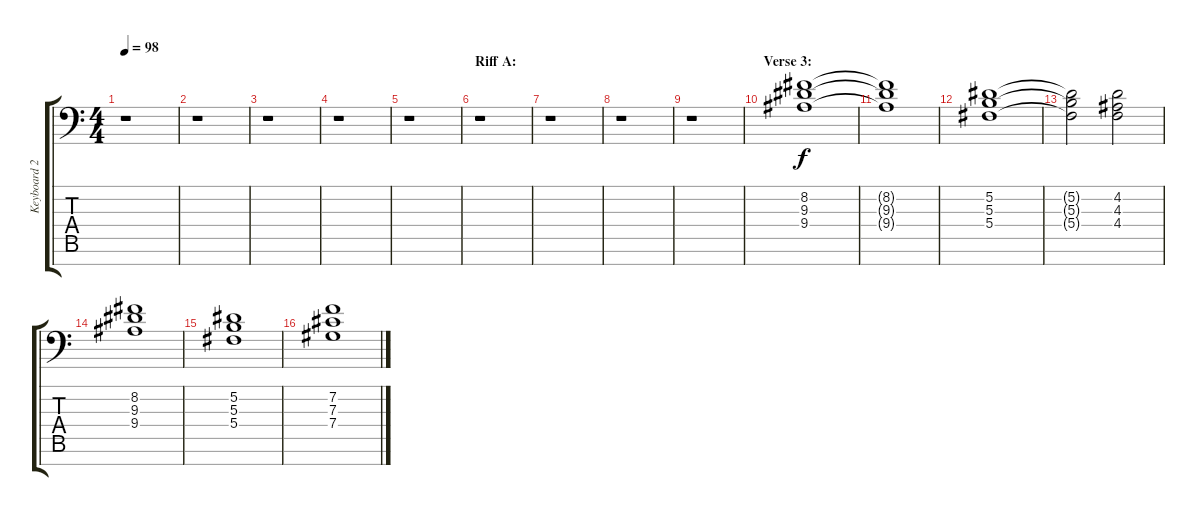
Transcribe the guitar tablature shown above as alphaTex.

\track ("Keyboard 2" "Keyboard 2") {instrument stringensemble1}
\staff {score tabs}
\tuning (Eb4 Bb3 Gb3 Db3 Ab2 Eb2 Bb1) {hide}
\ts (4 4)
\tempo 98
\clef f4
\ks c
r.1{dy f} |
r.1 |
r.1 |
r.1 |
r.1 |
\section ("" "Riff A:")
r.1 |
r.1 |
r.1 |
r.1 |
\section ("" "Verse 3:")
(8.2 9.3 9.4).1 |
(8.2{t} 9.3{t} 9.4{t}).1 |
(5.2 5.3 5.4).1 |
(5.2{t} 5.3{t} 5.4{t}).2 (4.2 4.3 4.4).2 |
(8.2 9.3 9.4).1 |
(5.2 5.3 5.4).1 |
(7.2 7.3 7.4).1
